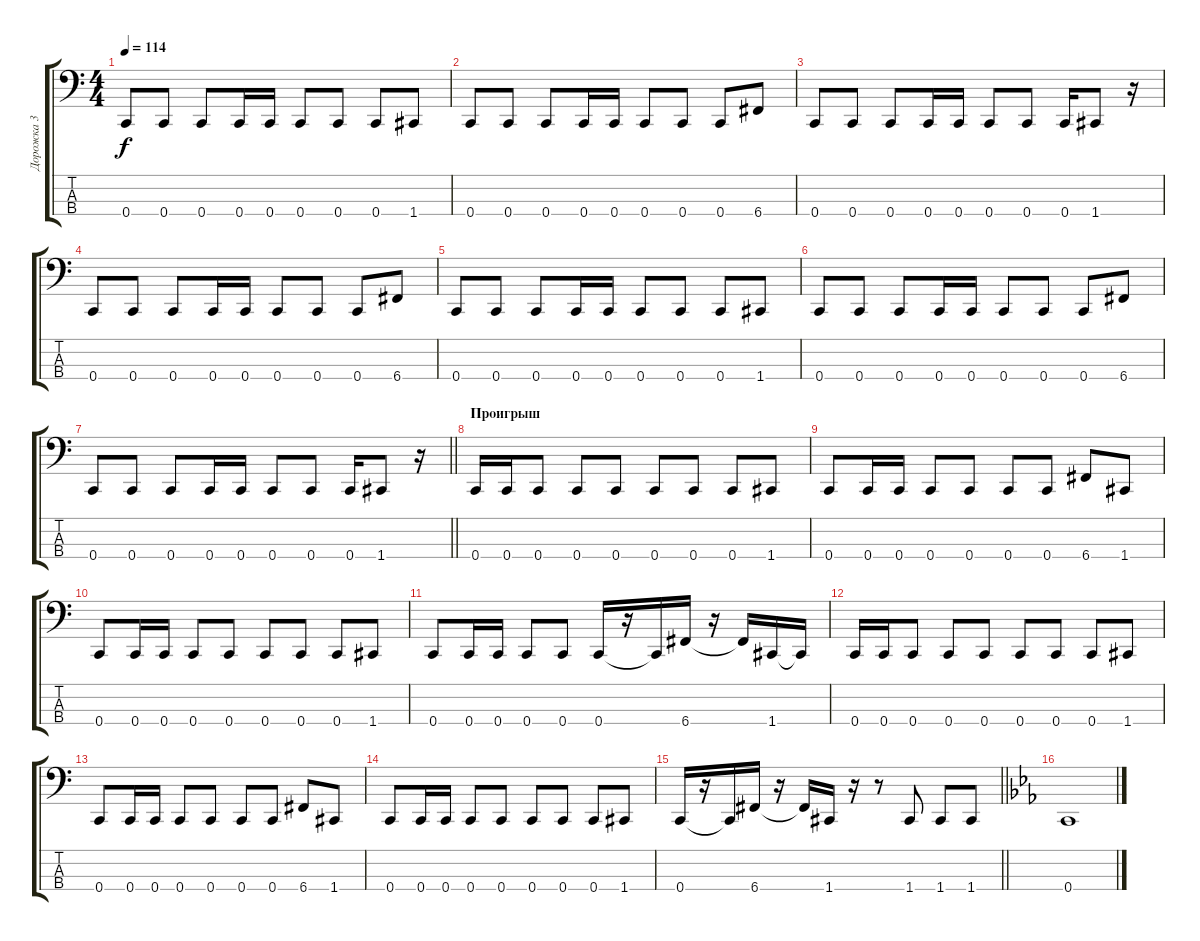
\track ("Дорожка 3" "Дорожка 3") {instrument electricbassfinger}
\staff {score tabs}
\tuning (F2 C2 G1 C1) {hide}
\ts (4 4)
\tempo 114
\clef f4
\ks c
0.4.8{dy f} 0.4.8 0.4.8 0.4.16 0.4.16 0.4.8 0.4.8 0.4.8 1.4.8 |
0.4.8 0.4.8 0.4.8 0.4.16 0.4.16 0.4.8 0.4.8 0.4.8 6.4.8 |
0.4.8 0.4.8 0.4.8 0.4.16 0.4.16 0.4.8 0.4.8 0.4.16 1.4.8 r.16 |
0.4.8 0.4.8 0.4.8 0.4.16 0.4.16 0.4.8 0.4.8 0.4.8 6.4.8 |
0.4.8 0.4.8 0.4.8 0.4.16 0.4.16 0.4.8 0.4.8 0.4.8 1.4.8 |
0.4.8 0.4.8 0.4.8 0.4.16 0.4.16 0.4.8 0.4.8 0.4.8 6.4.8 |
\barLineRight lightlight
0.4.8 0.4.8 0.4.8 0.4.16 0.4.16 0.4.8 0.4.8 0.4.16 1.4.8 r.16 |
\section ("" "Проигрыш")
0.4.16 0.4.16 0.4.8 0.4.8 0.4.8 0.4.8 0.4.8 0.4.8 1.4.8 |
0.4.8 0.4.16 0.4.16 0.4.8 0.4.8 0.4.8 0.4.8 6.4.8 1.4.8 |
0.4.8 0.4.16 0.4.16 0.4.8 0.4.8 0.4.8 0.4.8 0.4.8 1.4.8 |
0.4.8 0.4.16 0.4.16 0.4.8 0.4.8 0.4.16 r.16 0.4{t}.16 6.4.16 r.16 6.4{t}.16 1.4.16 1.4{t}.16 |
0.4.16 0.4.16 0.4.8 0.4.8 0.4.8 0.4.8 0.4.8 0.4.8 1.4.8 |
0.4.8 0.4.16 0.4.16 0.4.8 0.4.8 0.4.8 0.4.8 6.4.8 1.4.8 |
0.4.8 0.4.16 0.4.16 0.4.8 0.4.8 0.4.8 0.4.8 0.4.8 1.4.8 |
\barLineRight lightlight
0.4.16 r.16 0.4{t}.16 6.4.16 r.16 6.4{t}.16 1.4.16 r.16 r.8 1.4.8 1.4.8 1.4.8 |
\ks eb
0.4.1
